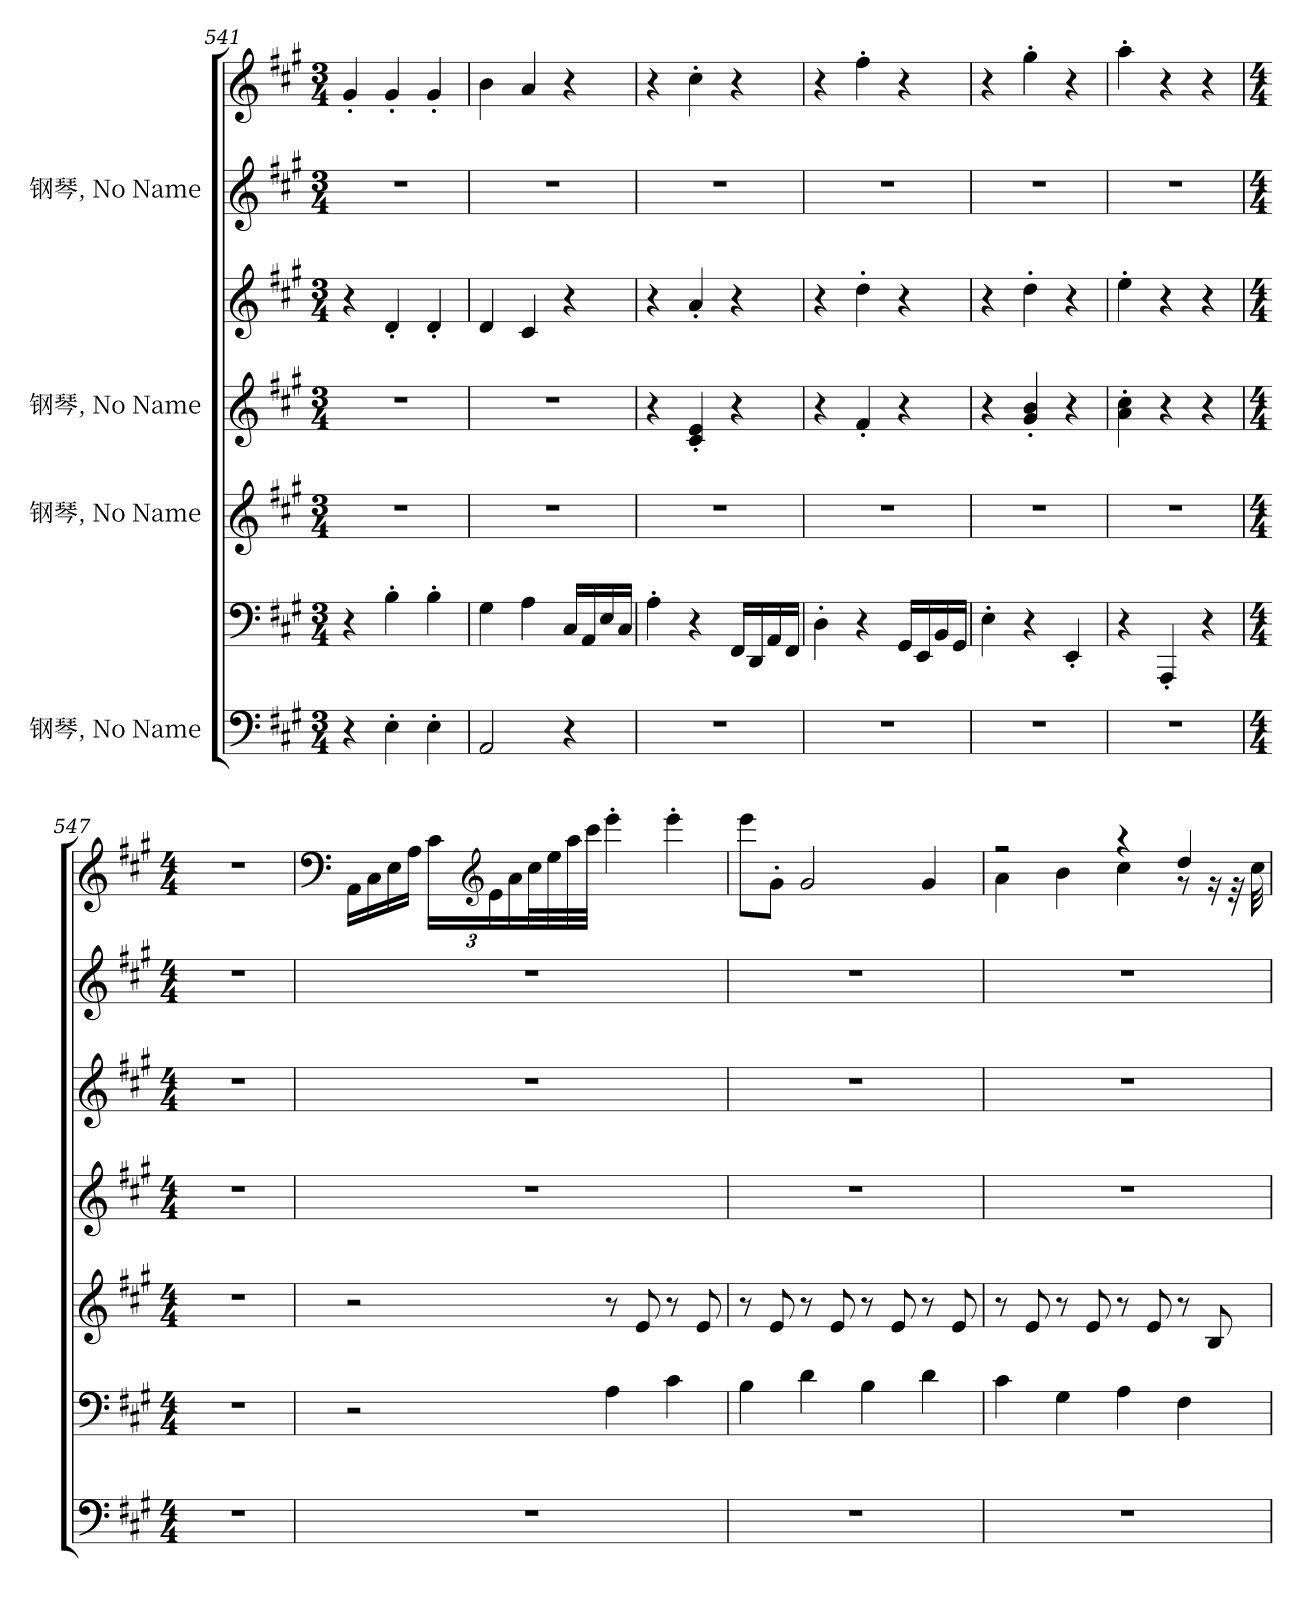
**kern	**kern	**kern	**kern	**kern	**kern	**kern
*part4	*part4	*part3	*part2	*part2	*part1	*part1
*staff7	*staff6	*staff5	*staff4	*staff3	*staff2	*staff1
*I"钢琴, No Name	*	*I"钢琴, No Name	*I"钢琴, No Name	*	*I"钢琴, No Name	*
*clefF4	*clefF4	*clefG2	*clefG2	*clefG2	*clefG2	*clefG2
*k[f#c#g#]	*k[f#c#g#]	*k[f#c#g#]	*k[f#c#g#]	*k[f#c#g#]	*k[f#c#g#]	*k[f#c#g#]
*M3/4	*M3/4	*M3/4	*M3/4	*M3/4	*M3/4	*M3/4
*MM149	*MM149	*MM149	*MM149	*MM149	*MM149	*MM149
=541	=541	=541	=541	=541	=541	=541
4r	4r	2.r	2.r	4r	2.r	4g#'/
4E'\	4B'\	.	.	4d'/	.	4g#'/
4E'\	4B'\	.	.	4d'/	.	4g#'/
=542	=542	=542	=542	=542	=542	=542
*	*	*	*	*	*	*MM145
2AA/	4G#\	2.r	2.r	4d/	2.r	4b\
*	*	*	*	*	*	*MM143
.	4A\	.	.	4c#/	.	4a/
*	*	*	*	*	*	*MM150
4r	16C#/LL	.	.	4r	.	4r
.	16AA/	.	.	.	.	.
.	16E/	.	.	.	.	.
.	16C#/JJ	.	.	.	.	.
=543	=543	=543	=543	=543	=543	=543
2.r	4A'\	2.r	4r	4r	2.r	4r
.	4r	.	4c#/' 4e/'	4a'/	.	4cc#'\
*	*	*	*	*	*	*MM150
.	16FF#/LL	.	4r	4r	.	4r
.	16DD/	.	.	.	.	.
.	16AA/	.	.	.	.	.
.	16FF#/JJ	.	.	.	.	.
!!LO:PB:g=z
=544	=544	=544	=544	=544	=544	=544
2.r	4D'\	2.r	4r	4r	2.r	4r
.	4r	.	4f#'/	4dd'\	.	4ff#'\
*	*	*	*	*	*	*MM150
.	16GG#/LL	.	4r	4r	.	4r
.	16EE/	.	.	.	.	.
.	16BB/	.	.	.	.	.
.	16GG#/JJ	.	.	.	.	.
=545	=545	=545	=545	=545	=545	=545
*	*	*	*	*	*	*MM149
2.r	4E'\	2.r	4r	4r	2.r	4r
.	4r	.	4g#/' 4b/'	4dd'\	.	4gg#'\
.	4EE'/	.	4r	4r	.	4r
=546	=546	=546	=546	=546	=546	=546
*	*	*	*	*	*	*MM145
2.r	4r	2.r	4a\' 4cc#\'	4ee'\	2.r	4aa'\
*	*	*	*	*	*	*MM141
.	4AAA'/	.	4r	4r	.	4r
.	4r	.	4r	4r	.	4r
=547	=547	=547	=547	=547	=547	=547
*M4/4	*M4/4	*M4/4	*M4/4	*M4/4	*M4/4	*M4/4
*	*	*	*	*	*	*MM100
1r	1r	1r	1r	1r	1r	1r
=548	=548	=548	=548	=548	=548	=548
*	*	*	*	*	*	*clefF4
*	*	*	*	*	*	*MM134
1r	2r	2r	1r	1r	1r	16AA\LL
.	.	.	.	.	.	16C#\
.	.	.	.	.	.	16E\
.	.	.	.	.	.	16A\JJ
*	*	*	*	*	*	*Xbrackettup
.	.	.	.	.	.	24c#\LL
*	*	*	*	*	*	*clefG2
.	.	.	.	.	.	24e\
.	.	.	.	.	.	24a\
.	.	.	.	.	.	32cc#\L
.	.	.	.	.	.	32ee\
.	.	.	.	.	.	32aa\
*	*	*	*	*	*	*MM134
.	.	.	.	.	.	32ccc#\JJJ
*	*	*	*	*	*	*MM136
.	4A\	8r	.	.	.	4eee'\
.	.	8e/	.	.	.	.
.	4c#\	8r	.	.	.	4eee'\
.	.	8e/	.	.	.	.
!!LO:PB:g=z
=549	=549	=549	=549	=549	=549	=549
*	*	*	*	*	*	*MM136
1r	4B\	8r	1r	1r	1r	8eee\L
*	*	*	*	*	*	*MM132
.	.	8e/	.	.	.	8g#'\J
.	4d\	8r	.	.	.	2g#/
.	.	8e/	.	.	.	.
.	4B\	8r	.	.	.	.
.	.	8e/	.	.	.	.
.	4d\	8r	.	.	.	4g#/
.	.	8e/	.	.	.	.
=550	=550	=550	=550	=550	=550	=550
*	*	*	*	*	*	*MM136
*	*	*	*	*	*	*^
1r	4c#\	8r	1r	1r	1r	2r	4a\
.	.	8e/	.	.	.	.	.
.	4G#\	8r	.	.	.	.	4b\
.	.	8e/	.	.	.	.	.
.	4A\	8r	.	.	.	4r	4cc#\
.	.	8e/	.	.	.	.	.
.	4F#\	8r	.	.	.	4dd/	8r
*	*	*	*	*	*	*MM134	*
.	.	8B/	.	.	.	.	16r
.	.	.	.	.	.	.	32r
*	*	*	*	*	*	*MM130	*
.	.	.	.	.	.	.	32cc#\
*	*	*	*	*	*	*v	*v
=	=	=	=	=	=	=
*-	*-	*-	*-	*-	*-	*-
